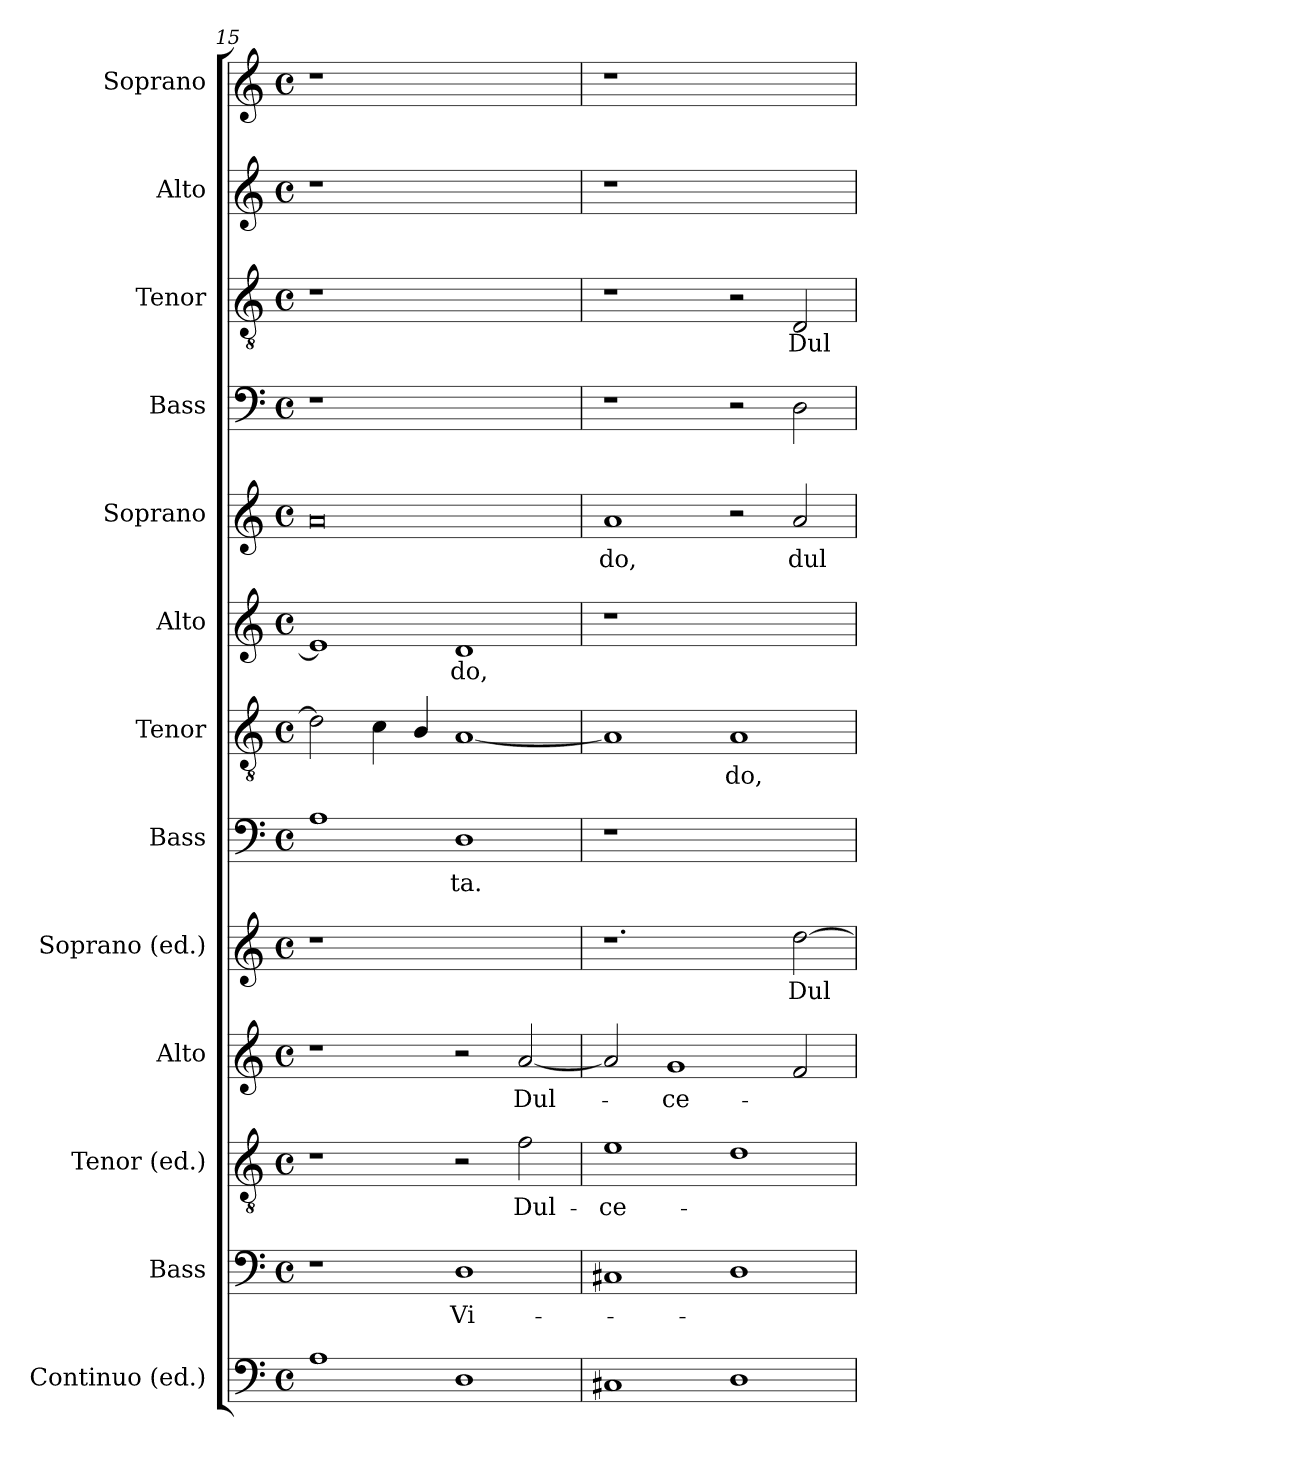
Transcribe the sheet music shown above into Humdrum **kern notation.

**kern	**kern	**text	**kern	**text	**kern	**text	**kern	**text	**kern	**text	**kern	**text	**kern	**text	**kern	**text	**kern	**kern	**text	**kern	**kern
*part13	*part12	*part12	*part11	*part11	*part10	*part10	*part9	*part9	*part8	*part8	*part7	*part7	*part6	*part6	*part5	*part5	*part4	*part3	*part3	*part2	*part1
*staff13	*staff12	*staff12	*staff11	*staff11	*staff10	*staff10	*staff9	*staff9	*staff8	*staff8	*staff7	*staff7	*staff6	*staff6	*staff5	*staff5	*staff4	*staff3	*staff3	*staff2	*staff1
*I"Continuo (ed.)	*I"Bass	*	*I"Tenor (ed.)	*	*I"Alto	*	*I"Soprano (ed.)	*	*I"Bass	*	*I"Tenor	*	*I"Alto	*	*I"Soprano	*	*I"Bass	*I"Tenor	*	*I"Alto	*I"Soprano
*I'Cont.	*I'B.	*	*I'T.	*	*I'A.	*	*I'S.	*	*I'B.	*	*I'T.	*	*I'A.	*	*I'S.	*	*I'B.	*I'T.	*	*I'A.	*I'S.
!!LO:PB:g=z
*clefF4	*clefF4	*	*clefGv2	*	*clefG2	*	*clefG2	*	*clefF4	*	*clefGv2	*	*clefG2	*	*clefG2	*	*clefF4	*clefGv2	*	*clefG2	*clefG2
*	*	*	*	*	*	*	*	*	*	*	*ITrd7c12	*	*	*	*	*	*	*ITrd7c12	*	*	*
*k[]	*k[]	*	*k[]	*	*k[]	*	*k[]	*	*k[]	*	*k[]	*	*k[]	*	*k[]	*	*k[]	*k[]	*	*k[]	*k[]
*C:	*C:	*	*C:	*	*C:	*	*C:	*	*C:	*	*C:	*	*C:	*	*C:	*	*C:	*C:	*	*C:	*C:
*M4/4	*M4/4	*	*M4/4	*	*M4/4	*	*M4/4	*	*M4/4	*	*M4/4	*	*M4/4	*	*M4/4	*	*M4/4	*M4/4	*	*M4/4	*M4/4
*met(c)	*met(c)	*	*met(c)	*	*met(c)	*	*met(c)	*	*met(c)	*	*met(c)	*	*met(c)	*	*met(c)	*	*met(c)	*met(c)	*	*met(c)	*met(c)
=15	=15	=15	=15	=15	=15	=15	=15	=15	=15	=15	=15	=15	=15	=15	=15	=15	=15	=15	=15	=15	=15
!	!	!	!	!	!	!	!LO:N:vis=1	!	!	!	!	!	!	!	!	!	!LO:N:vis=1	!LO:N:vis=1	!	!LO:N:vis=1	!LO:N:vis=1
1Ai	1r	.	1r	.	1r	.	1r	.	1Ai	.	2Di\]	.	1ei]	.	0ai	.	1r	1r	.	1r	1r
.	.	.	.	.	.	.	.	.	.	.	4Ci\	.	.	.	.	.	.	.	.	.	.
.	.	.	.	.	.	.	.	.	.	.	4BBi/	.	.	.	.	.	.	.	.	.	.
!	!	!LO:LY:b:color=#000000	!	!	!	!	!	!	!	!	!	!	!	!	!	!	!	!	!	!	!
!	!	!	!	!	!	!	!	!	!	!LO:LY:b:color=#000000	!	!	!	!	!	!	!	!	!	!	!
!	!	!	!	!	!	!	!	!	!	!	!	!	!	!LO:LY:b:color=#000000	!	!	!	!	!	!	!
1Di	1Di	Vi-	2r	.	2r	.	1ryy	.	1Di	-ta.	[<1AAi	.	1di	-do,	.	.	1ryy	1ryy	.	1ryy	1ryy
!	!	!	!	!LO:LY:b:color=#000000	!	!	!	!	!	!	!	!	!	!	!	!	!	!	!	!	!
!	!	!	!	!	!	!LO:LY:b:color=#000000	!	!	!	!	!	!	!	!	!	!	!	!	!	!	!
.	.	.	2fi\	Dul-	[<2ai/	Dul-	.	.	.	.	.	.	.	.	.	.	.	.	.	.	.
=16	=16	=16	=16	=16	=16	=16	=16	=16	=16	=16	=16	=16	=16	=16	=16	=16	=16	=16	=16	=16	=16
!	!	!	!	!LO:LY:b:color=#000000	!	!	!	!	!LO:N:vis=1	!	!	!	!LO:N:vis=1	!	!	!	!	!	!	!	!
!	!	!	!	!	!	!	!	!	!	!	!	!	!	!	!	!LO:LY:b:color=#000000	!	!	!	!LO:N:vis=1	!LO:N:vis=1
1C#Xi	1C#i	.	1ei	-ce-	2ai/]	.	1.r	.	1r	.	1AAi]	.	1r	.	1ai	-do,	1r	1r	.	1r	1r
!	!	!	!	!	!	!LO:LY:b:color=#000000	!	!	!	!	!	!	!	!	!	!	!	!	!	!	!
.	.	.	.	.	1gi	-ce-	.	.	.	.	.	.	.	.	.	.	.	.	.	.	.
!	!	!	!	!	!	!	!	!	!	!	!	!LO:LY:b:color=#000000	!	!	!	!	!	!	!	!	!
1Di	1Di	.	1di	.	.	.	.	.	1ryy	.	1AAi	-do,	1ryy	.	2r	.	2r	2r	.	1ryy	1ryy
!	!	!	!	!	!	!	!	!LO:LY:b:color=#000000	!	!	!	!	!	!	!	!	!	!	!	!	!
!	!	!	!	!	!	!	!	!	!	!	!	!	!	!	!	!LO:LY:b:color=#000000	!	!	!	!	!
!	!	!	!	!	!	!	!	!	!	!	!	!	!	!	!	!	!	!	!LO:LY:b:color=#000000	!	!
.	.	.	.	.	2fi/	.	[>2ddi\	Dul-	.	.	.	.	.	.	2ai/	dul-	2Di\	2DDi/	Dul-	.	.
=	=	=	=	=	=	=	=	=	=	=	=	=	=	=	=	=	=	=	=	=	=
*-	*-	*-	*-	*-	*-	*-	*-	*-	*-	*-	*-	*-	*-	*-	*-	*-	*-	*-	*-	*-	*-
